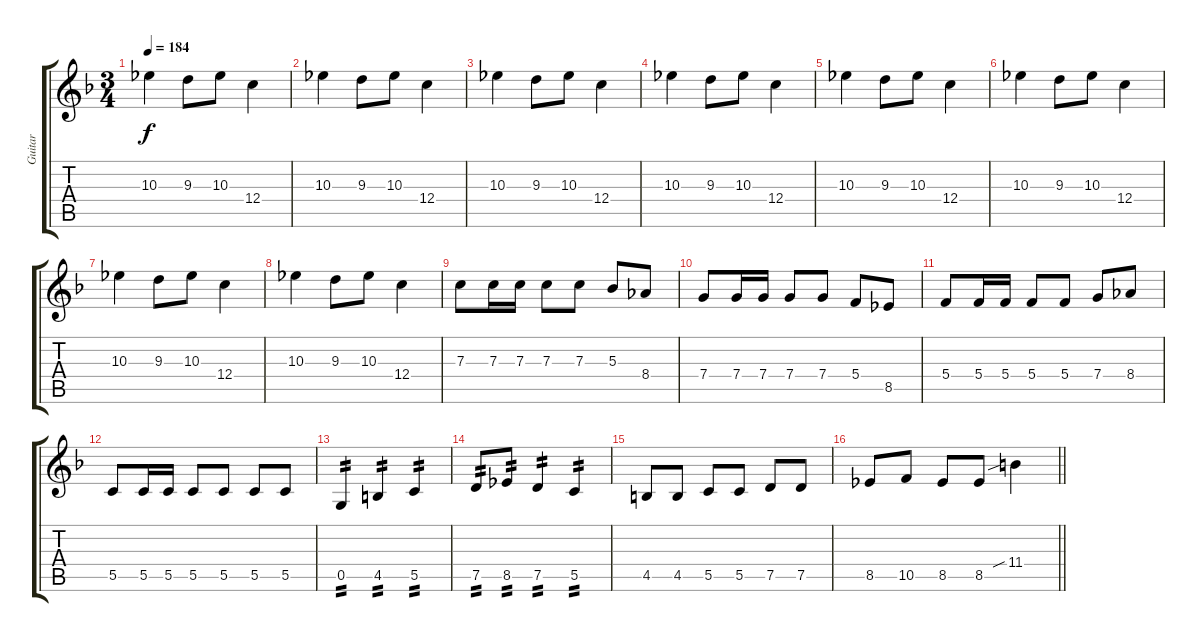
\track ("Guitar" "Guitar") {instrument distortionguitar}
\staff {score tabs}
\tuning (D4 A3 F3 C3 G2 C2) {hide}
\ts (3 4)
\tempo 184
\clef g2
\ks f
10.3.4{dy f} 9.3.8 10.3.8 12.4.4 |
10.3.4 9.3.8 10.3.8 12.4.4 |
10.3.4 9.3.8 10.3.8 12.4.4 |
10.3.4 9.3.8 10.3.8 12.4.4 |
10.3.4 9.3.8 10.3.8 12.4.4 |
10.3.4 9.3.8 10.3.8 12.4.4 |
10.3.4 9.3.8 10.3.8 12.4.4 |
10.3.4 9.3.8 10.3.8 12.4.4 |
7.3.8 7.3.16 7.3.16 7.3.8 7.3.8 5.3.8 8.4.8 |
7.4.8 7.4.16 7.4.16 7.4.8 7.4.8 5.4.8 8.5.8 |
5.4.8 5.4.16 5.4.16 5.4.8 5.4.8 7.4.8 8.4.8 |
5.5.8 5.5.16 5.5.16 5.5.8 5.5.8 5.5.8 5.5.8 |
0.5.4{tp 2} 4.5.4{tp 2} 5.5.4{tp 2} |
7.5.8{tp 2} 8.5.8{tp 2} 7.5.4{tp 2} 5.5.4{tp 2} |
4.5.8 4.5.8 5.5.8 5.5.8 7.5.8 7.5.8 |
\barLineRight lightlight
8.5.8 10.5.8 8.5.8 8.5.8 11.4{sib}.4
